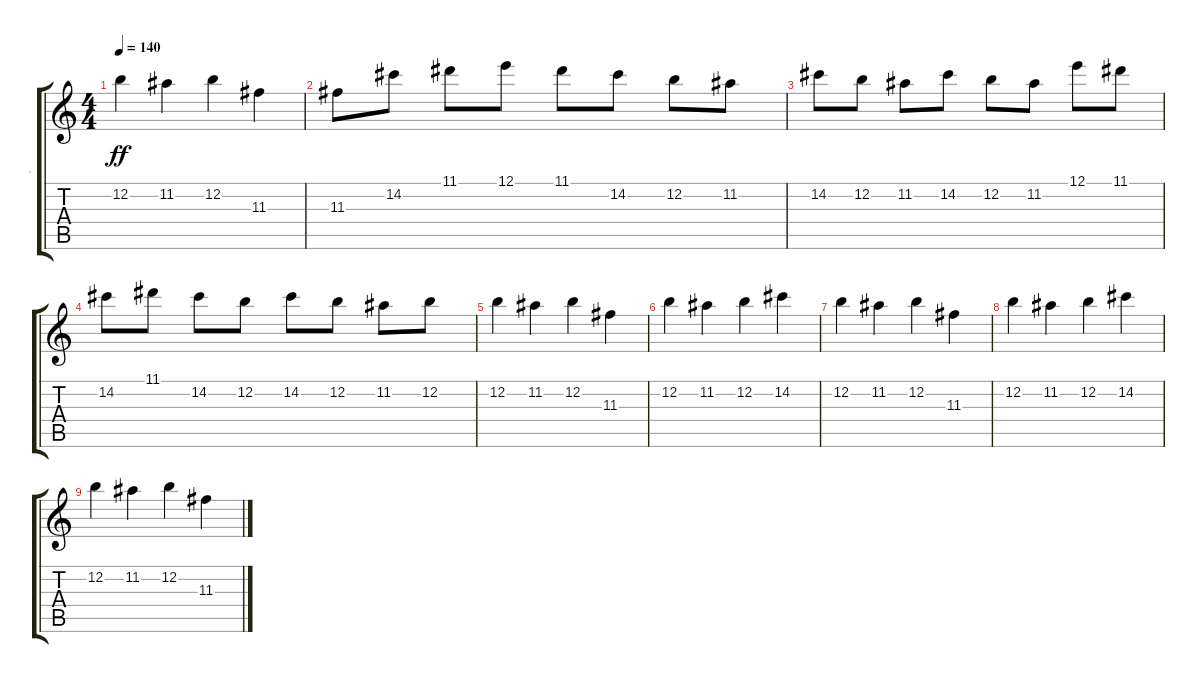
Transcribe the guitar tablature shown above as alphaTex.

\track ("." ".") {instrument distortionguitar}
\staff {score tabs}
\tuning (E4 B3 G3 D3 A2 D2) {hide}
\ts (4 4)
\tempo 140
\clef g2
\ks c
12.2.4{dy ff} 11.2.4 12.2.4 11.3.4 |
11.3.8 14.2.8 11.1.8 12.1.8 11.1.8 14.2.8 12.2.8 11.2.8 |
14.2.8 12.2.8 11.2.8 14.2.8 12.2.8 11.2.8 12.1.8 11.1.8 |
14.2.8 11.1.8 14.2.8 12.2.8 14.2.8 12.2.8 11.2.8 12.2.8 |
12.2.4 11.2.4 12.2.4 11.3.4 |
12.2.4 11.2.4 12.2.4 14.2.4 |
12.2.4 11.2.4 12.2.4 11.3.4 |
12.2.4 11.2.4 12.2.4 14.2.4 |
12.2.4 11.2.4 12.2.4 11.3.4
